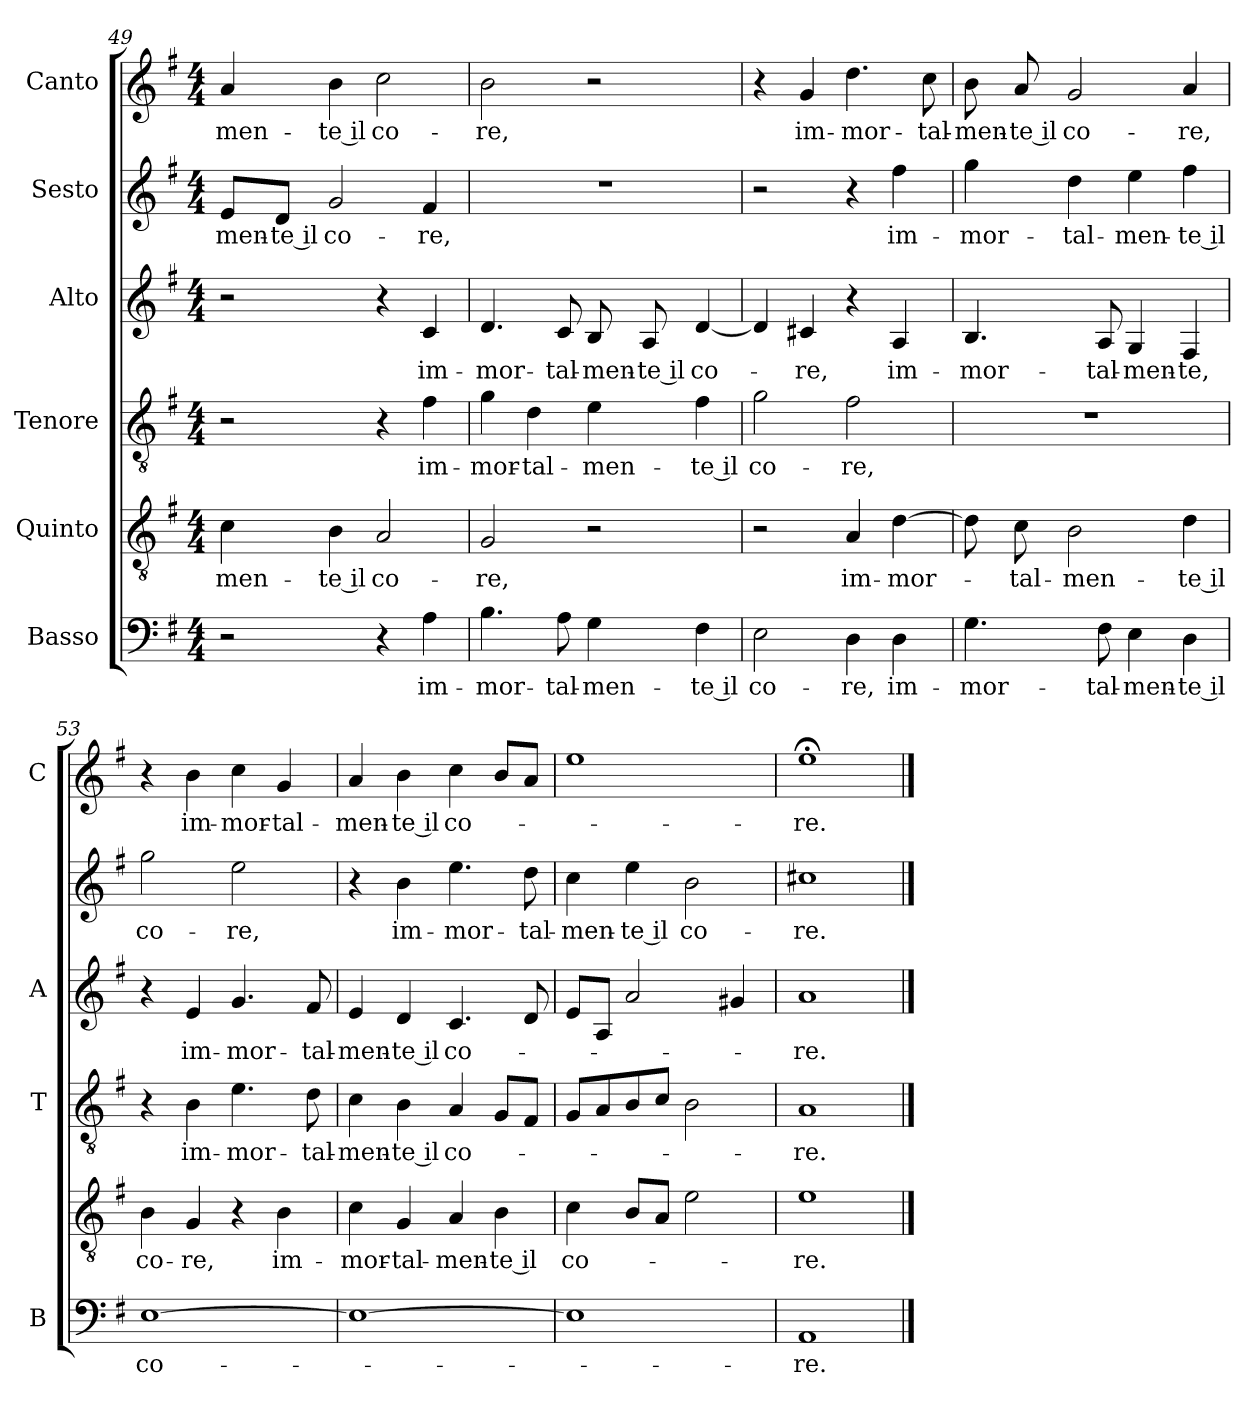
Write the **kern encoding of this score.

**kern	**text	**kern	**text	**kern	**text	**kern	**text	**kern	**text	**kern	**text
*part6	*part6	*part5	*part5	*part4	*part4	*part3	*part3	*part2	*part2	*part1	*part1
*staff6	*staff6	*staff5	*staff5	*staff4	*staff4	*staff3	*staff3	*staff2	*staff2	*staff1	*staff1
*I"Basso	*	*I"Quinto	*	*I"Tenore	*	*I"Alto	*	*I"Sesto	*	*I"Canto	*
*I'B	*	*	*	*I'T	*	*I'A	*	*	*	*I'C	*
!!LO:LB:g=z
*clefF4	*	*clefGv2	*	*clefGv2	*	*clefG2	*	*clefG2	*	*clefG2	*
*k[f#]	*	*k[f#]	*	*k[f#]	*	*k[f#]	*	*k[f#]	*	*k[f#]	*
*G:	*	*G:	*	*G:	*	*G:	*	*G:	*	*G:	*
*M4/4	*	*M4/4	*	*M4/4	*	*M4/4	*	*M4/4	*	*M4/4	*
=49	=49	=49	=49	=49	=49	=49	=49	=49	=49	=49	=49
!	!	!	!LO:LY:b	!	!	!	!	!	!LO:LY:b	!	!LO:LY:b
2r	.	4c\	-men-	2r	.	2r	.	8e/L	-men-	4a/	-men-
!	!	!	!	!	!	!	!	!	!LO:LY:b	!	!
.	.	.	.	.	.	.	.	8d/J	-te il	.	.
!	!	!	!LO:LY:b	!	!	!	!	!	!LO:LY:b	!	!LO:LY:b
.	.	4B\	-te il	.	.	.	.	2g/	co-	4b\	-te il
!	!	!	!LO:LY:b	!	!	!	!	!	!	!	!LO:LY:b
4r	.	2A/	co-	4r	.	4r	.	.	.	2cc\	co-
!	!LO:LY:b	!	!	!	!LO:LY:b	!	!LO:LY:b	!	!LO:LY:b	!	!
4A\	im-	.	.	4f#\	im-	4c/	im-	4f#/	-re,	.	.
=50	=50	=50	=50	=50	=50	=50	=50	=50	=50	=50	=50
!	!LO:LY:b	!	!LO:LY:b	!	!LO:LY:b	!	!LO:LY:b	!	!	!	!LO:LY:b
4.B\	-mor-	2G/	-re,	4g\	-mor-	4.d/	-mor-	1r	.	2b\	-re,
!	!	!	!	!	!LO:LY:b	!	!	!	!	!	!
.	.	.	.	4d\	-tal-	.	.	.	.	.	.
!	!LO:LY:b	!	!	!	!	!	!LO:LY:b	!	!	!	!
8A\	-tal-	.	.	.	.	8c/	-tal-	.	.	.	.
!	!LO:LY:b	!	!	!	!LO:LY:b	!	!LO:LY:b	!	!	!	!
4G\	-men-	2r	.	4e\	-men-	8B/	-men-	.	.	2r	.
!	!	!	!	!	!	!	!LO:LY:b	!	!	!	!
.	.	.	.	.	.	8A/	-te il	.	.	.	.
!	!LO:LY:b	!	!	!	!LO:LY:b	!	!LO:LY:b	!	!	!	!
4F#\	-te il	.	.	4f#\	-te il	[4d/	co-	.	.	.	.
=51	=51	=51	=51	=51	=51	=51	=51	=51	=51	=51	=51
!	!LO:LY:b	!	!	!	!LO:LY:b	!	!	!	!	!	!
2E\	co-	2r	.	2g\	co-	4d/]	.	2r	.	4r	.
!	!	!	!	!	!	!	!LO:LY:b	!	!	!	!LO:LY:b
.	.	.	.	.	.	4c#X/	-re,	.	.	4g/	im-
!	!LO:LY:b	!	!LO:LY:b	!	!LO:LY:b	!	!	!	!	!	!LO:LY:b
4D\	-re,	4A/	im-	2f#\	-re,	4r	.	4r	.	4.dd\	-mor-
!	!LO:LY:b	!	!LO:LY:b	!	!	!	!LO:LY:b	!	!LO:LY:b	!	!
4D\	im-	[4d\	-mor-	.	.	4A/	im-	4ff#\	im-	.	.
!	!	!	!	!	!	!	!	!	!	!	!LO:LY:b
.	.	.	.	.	.	.	.	.	.	8cc\	-tal-
=52	=52	=52	=52	=52	=52	=52	=52	=52	=52	=52	=52
!	!LO:LY:b	!	!	!	!	!	!LO:LY:b	!	!LO:LY:b	!	!LO:LY:b
4.G\	-mor-	8d\]	.	1r	.	4.B/	-mor-	4gg\	-mor-	8b\	-men-
!	!	!	!LO:LY:b	!	!	!	!	!	!	!	!LO:LY:b
.	.	8c\	-tal-	.	.	.	.	.	.	8a/	-te il
!	!	!	!LO:LY:b	!	!	!	!	!	!LO:LY:b	!	!LO:LY:b
.	.	2B\	-men-	.	.	.	.	4dd\	-tal-	2g/	co-
!	!LO:LY:b	!	!	!	!	!	!LO:LY:b	!	!	!	!
8F#\	-tal-	.	.	.	.	8A/	-tal-	.	.	.	.
!	!LO:LY:b	!	!	!	!	!	!LO:LY:b	!	!LO:LY:b	!	!
4E\	-men-	.	.	.	.	4G/	-men-	4ee\	-men-	.	.
!	!LO:LY:b	!	!LO:LY:b	!	!	!	!LO:LY:b	!	!LO:LY:b	!	!LO:LY:b
4D\	-te il	4d\	-te il	.	.	4F#/	-te,	4ff#\	-te il	4a/	-re,
=53	=53	=53	=53	=53	=53	=53	=53	=53	=53	=53	=53
!	!LO:LY:b	!	!LO:LY:b	!	!	!	!	!	!LO:LY:b	!	!
[1E	co-	4B\	co-	4r	.	4r	.	2gg\	co-	4r	.
!	!	!	!LO:LY:b	!	!LO:LY:b	!	!LO:LY:b	!	!	!	!LO:LY:b
.	.	4G/	-re,	4B\	im-	4e/	im-	.	.	4b\	im-
!	!	!	!	!	!LO:LY:b	!	!LO:LY:b	!	!LO:LY:b	!	!LO:LY:b
.	.	4r	.	4.e\	-mor-	4.g/	-mor-	2ee\	-re,	4cc\	-mor-
!	!	!	!LO:LY:b	!	!	!	!	!	!	!	!LO:LY:b
.	.	4B\	im-	.	.	.	.	.	.	4g/	-tal-
!	!	!	!	!	!LO:LY:b	!	!LO:LY:b	!	!	!	!
.	.	.	.	8d\	-tal-	8f#/	-tal-	.	.	.	.
=54	=54	=54	=54	=54	=54	=54	=54	=54	=54	=54	=54
!	!	!	!LO:LY:b	!	!LO:LY:b	!	!LO:LY:b	!	!	!	!LO:LY:b
1E_	.	4c\	-mor-	4c\	-men-	4e/	-men-	4r	.	4a/	-men-
!	!	!	!LO:LY:b	!	!LO:LY:b	!	!LO:LY:b	!	!LO:LY:b	!	!LO:LY:b
.	.	4G/	-tal-	4B\	-te il	4d/	-te il	4b\	im-	4b\	-te il
!	!	!	!LO:LY:b	!	!LO:LY:b	!	!LO:LY:b	!	!LO:LY:b	!	!LO:LY:b
.	.	4A/	-men-	4A/	co-	4.c/	co-	4.ee\	-mor-	4cc\	co-
!	!	!	!LO:LY:b	!	!	!	!	!	!	!	!
.	.	4B\	-te il	8G/L	.	.	.	.	.	8b/L	.
!	!	!	!	!	!	!	!	!	!LO:LY:b	!	!
.	.	.	.	8F#/J	.	8d/	.	8dd\	-tal-	8a/J	.
=55	=55	=55	=55	=55	=55	=55	=55	=55	=55	=55	=55
!	!	!	!LO:LY:b	!	!	!	!	!	!LO:LY:b	!	!
1E]	.	4c\	co-	8G/L	.	8e/L	.	4cc\	-men-	1ee	.
.	.	.	.	8A/	.	8A/J	.	.	.	.	.
!	!	!	!	!	!	!	!	!	!LO:LY:b	!	!
.	.	8B/L	.	8B/	.	2a/	.	4ee\	-te il	.	.
.	.	8A/J	.	8c/J	.	.	.	.	.	.	.
!	!	!	!	!	!	!	!	!	!LO:LY:b	!	!
.	.	2e\	.	2B\	.	.	.	2b\	co-	.	.
.	.	.	.	.	.	4g#X/	.	.	.	.	.
=56	=56	=56	=56	=56	=56	=56	=56	=56	=56	=56	=56
!	!LO:LY:b	!	!LO:LY:b	!	!LO:LY:b	!	!LO:LY:b	!	!LO:LY:b	!	!LO:LY:b
1AA	-re.	1e	-re.	1A	-re.	1a	-re.	1cc#X	-re.	1ee;<	-re.
==	==	==	==	==	==	==	==	==	==	==	==
*-	*-	*-	*-	*-	*-	*-	*-	*-	*-	*-	*-
